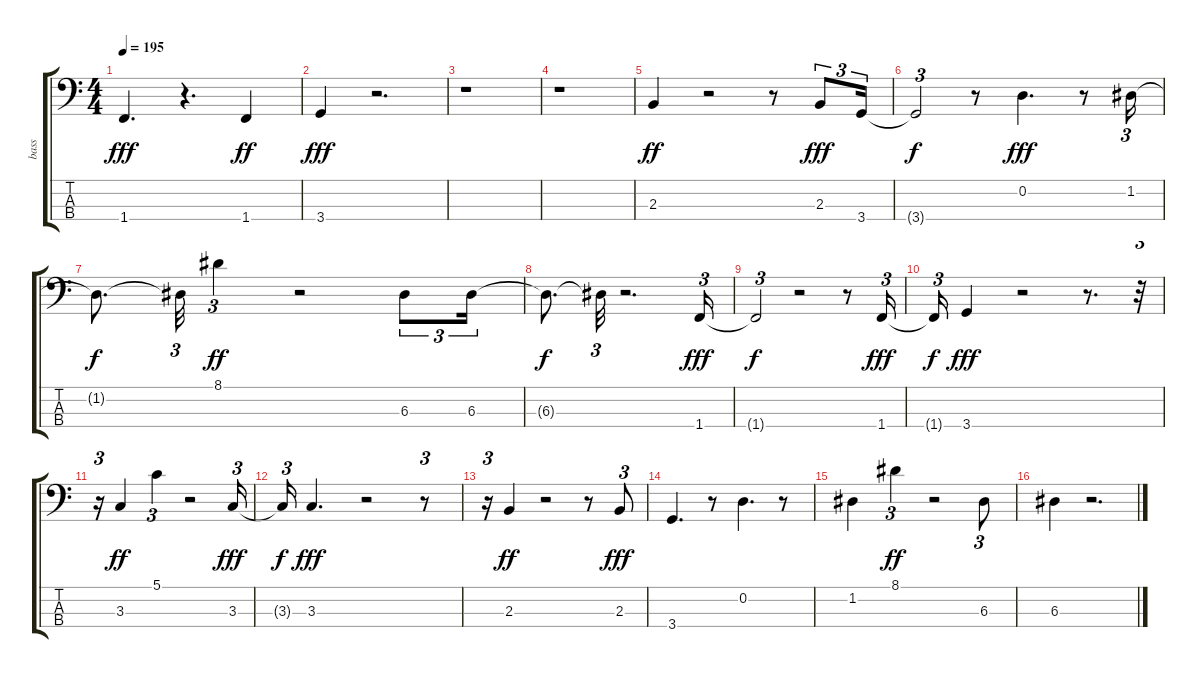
\track ("bass" "bass") {mute instrument slapbass1}
\staff {score tabs}
\tuning (G2 D2 A1 E1) {hide}
\ts (4 4)
\tempo 195
\clef f4
\ks c
1.4.4{d dy fff} r.4{d} 1.4.4{dy ff} |
3.4.4{dy fff} r.2{d} |
r.1 |
r.1 |
2.3.4{dy ff} r.2 r.8 2.3.8{tu (3 2) dy fff} 3.4.16{tu (3 2)} |
3.4{t}.2{tu (3 2) dy f} r.8 0.2.4{d dy fff} r.8 1.2.16{tu (3 2)} |
1.2{t}.8{d dy f} 1.2{t}.32{tu (3 2)} 8.1.4{tu (3 2) dy ff} r.2 6.3.8{tu (3 2)} 6.3.16{tu (3 2)} |
6.3{t}.8{d dy f} 6.3{t}.32{tu (3 2)} r.2{d} 1.4.16{tu (3 2) dy fff} |
1.4{t}.2{tu (3 2) dy f} r.2 r.8 1.4.16{tu (3 2) dy fff} |
1.4{t}.16{tu (3 2) dy f} 3.4.4{dy fff} r.2 r.8{d} r.32{tu (3 2)} |
r.16{tu (3 2)} 3.3.4{dy ff} 5.1.4{tu (3 2)} r.2 3.3.16{tu (3 2) dy fff} |
3.3{t}.16{tu (3 2) dy f} 3.3.4{d dy fff} r.2 r.8{tu (3 2)} |
r.16{tu (3 2)} 2.3.4{dy ff} r.2 r.8 2.3.8{tu (3 2) dy fff} |
3.4.4{d} r.8 0.2.4{d} r.8 |
1.2.4 8.1.4{tu (3 2) dy ff} r.2 6.3.8{tu (3 2)} |
6.3.4 r.2{d}
